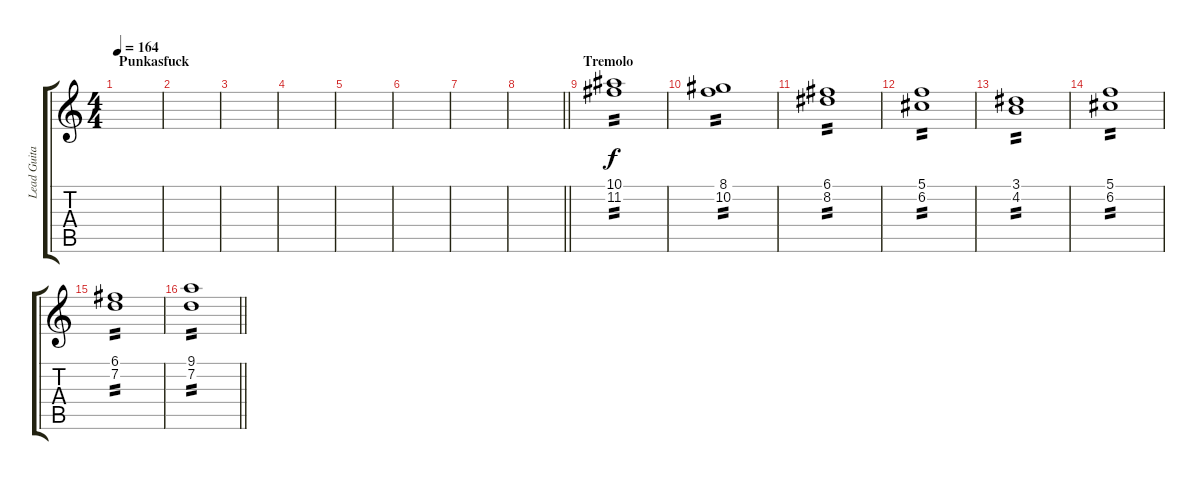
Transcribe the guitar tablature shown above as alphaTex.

\track ("Lead Guitar" "Lead Guita") {instrument distortionguitar}
\staff {score tabs}
\tuning (C4 G3 Eb3 Bb2 F2 C2) {hide}
\ts (4 4)
\section ("" "Punkasfuck")
\tempo 164
\clef g2
\ks c
|
|
|
|
|
|
|
\barLineRight lightlight
|
\section ("" "Tremolo")
(10.1 11.2).1{tp 2} |
(8.1 10.2).1{tp 2} |
(6.1 8.2).1{tp 2} |
(5.1 6.2).1{tp 2} |
(3.1 4.2).1{tp 2} |
(5.1 6.2).1{tp 2} |
(6.1 7.2).1{tp 2} |
\barLineRight lightlight
(9.1 7.2).1{tp 2}
